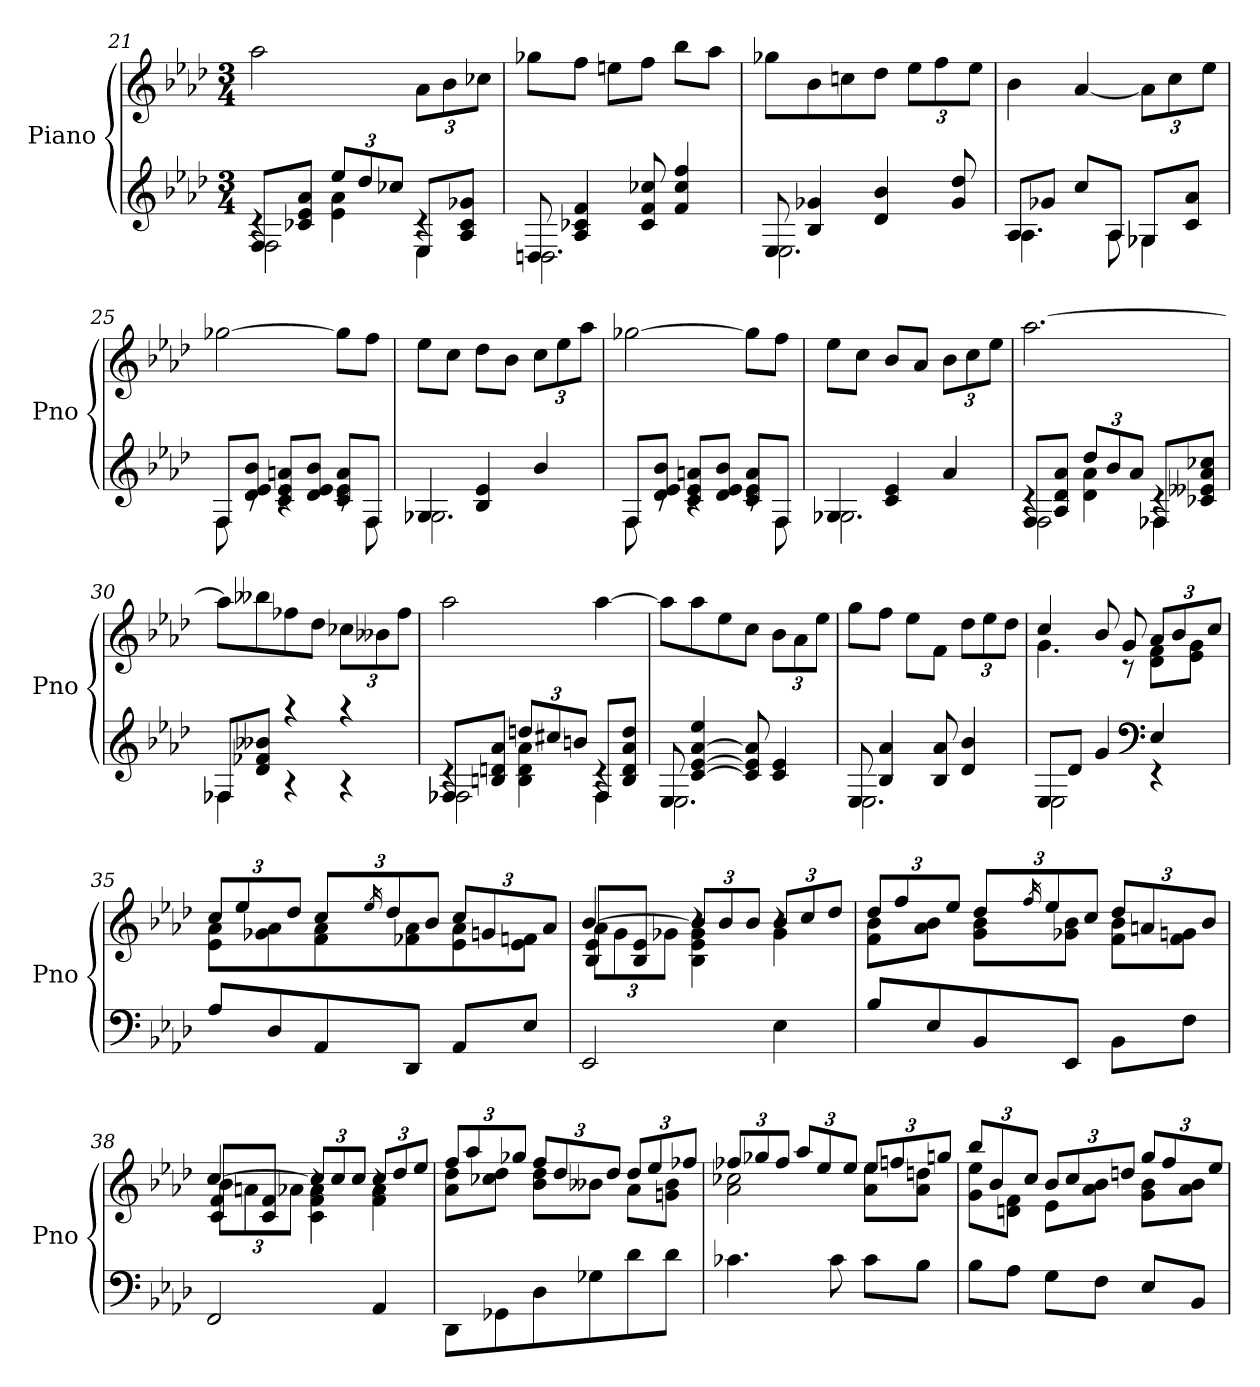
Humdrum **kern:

**kern	**kern
*part1	*part1
*staff2	*staff1
*I"Piano	*
*I'Pno	*
*clefG2	*clefG2
*k[b-e-a-d-]	*k[b-e-a-d-]
*A-:	*A-:
*M3/4	*M3/4
=21	=21
*^	*
*	*^	*
8FL	4rc	2F\	2aa-
8c-X 8e- 8a-J	.	.	.
12ee-L	4e- 4a-	.	.
12dd-	.	.	.
12cc-XJ	.	.	.
8E-L	4rc	4E-\	12a-L
.	.	.	12b-
8A- 8c- 8g-XJ	.	.	.
.	.	.	12cc-XJ
*	*v	*v	*
=22	=22	=22
8Dn	2.D	8gg-XL
4A- 4c-X 4f	.	8ffJ
.	.	8eenL
8c- 8f 8cc-X	.	8ffJ
4f 4cc- 4ff	.	8bb-L
.	.	8aa-J
=23	=23	=23
8E-	2.E-	8gg-XL
4B- 4g-X	.	8b-
.	.	8ccn
4d- 4b-	.	8dd-J
.	.	12ee-L
.	.	12ff
8g- 8dd-	.	.
.	.	12ee-J
=24	=24	=24
8A-L	4.A-	4b-
8g-XJ	.	.
8ccL	.	[4a-
8A-J	8A-	.
8G-XL	4G-X	12a-L]
.	.	12cc
8c 8a-J	.	.
.	.	12ee-J
=25	=25	=25
8FL	8F	[2gg-X
8d- 8e- 8b-J	8rc	.
8c 8e- 8anL	4rc	.
8d- 8e- 8b-J	.	.
8c 8e- 8aL	8rc	8gg-L]
8FJ	8F	8ffJ
=26	=26	=26
4G-X	2.G-X	8ee-L
.	.	8ccJ
4B- 4e-	.	8dd-L
.	.	8b-J
4b-	.	12ccL
.	.	12ee-
.	.	12aa-J
=27	=27	=27
8FL	8F	[2gg-X
8d- 8e- 8b-J	8rc	.
8c 8e- 8anL	4rc	.
8d- 8e- 8b-J	.	.
8c 8e- 8aL	8rc	8gg-L]
8FJ	8F	8ffJ
=28	=28	=28
4G-X	2.G-X	8ee-L
.	.	8ccJ
4c 4e-	.	8b-L
.	.	8a-J
4a-	.	12b-L
.	.	12cc
.	.	12ee-J
=29	=29	=29
*	*^	*
8FL	4rc	2F\	[2.aa-
8A- 8d- 8a-J	.	.	.
12dd-L	4d- 4a-	.	.
12b-	.	.	.
12a-J	.	.	.
8F-XL	4rc	4F-X\	.
8c-X 8e--X 8a- 8cc-XJ	.	.	.
*	*v	*v	*
=30	=30	=30
8F-XL	4F-X	8aa-L]
8d- 8f-X 8b--XJ	.	8bb--X
4raa	4r	8ff-X
.	.	8dd-J
4raa	4r	12cc-XL
.	.	12b--X
.	.	12ff-J
=31	=31	=31
*	*^	*
8F-XL	4rc	2F-X\	2aa-
8Bn 8dn 8a-J	.	.	.
12ddnL	4B 4d 4a-	.	.
12cc#X	.	.	.
12bnJ	.	.	.
8F-L	4rc	4F-\	[4aa-
8B 8d 8a- 8ddJ	.	.	.
*	*v	*v	*
=32	=32	=32
8E-	2.E-	8aa-L]
[4c [4e- [4a- 4ee-	.	8aa-
.	.	8ee-
8c] 8e-] 8a-]	.	8ccJ
4c 4e-	.	12b-L
.	.	12a-
.	.	12ee-J
=33	=33	=33
8E-	2.E-	8ggL
4B- 4a-	.	8ffJ
.	.	8ee-L
8B- 8a-	.	8fJ
4d- 4b-	.	12dd-L
.	.	12ee-
.	.	12dd-J
=34	=34	=34
*	*	*^
8E-L	2E-	4cc	4.g
8d-J	.	.	.
4g	.	8b-	.
.	.	8g	8rc
*clefF4	*	*	*
4E-	4rEE	12a-L	8d- 8fL
.	.	12b-	.
.	.	.	8e- 8gJ
.	.	12ccJ	.
*v	*v	*	*
=35	=35	=35
8A-L	12ccL	8e- 8a-L
.	12ee-	.
8D-	.	8g-X 8a-
.	12dd-J	.
8AA-	12ccL	8f 8a-
.	16qee-/	.
.	12dd-	.
8DD-J	.	8f-X 8a-
.	12b-J	.
8AA-L	12ccL	8e- 8a-
.	12gn	.
8E-J	.	8e- 8fnJ
.	12a-J	.
=36	=36	=36
*	*	*^
2EE-	[4b-	12a-L	8B-/ 8e-/L
.	.	12g	.
.	.	.	8B-/ 8e-/J
.	.	12g-XJ	.
.	12b-L]	4B- 4e- 4g-	4r
.	12b-	.	.
.	12b-J	.	.
4E-	12b-L	4g-	4r
.	12cc	.	.
.	12dd-J	.	.
*	*	*v	*v
=37	=37	=37
8B-L	12dd-L	8f 8b-L
.	12ff	.
8E-	.	8a- 8b-J
.	12ee-J	.
8BB-	12dd-L	8g 8b-L
.	16qff/	.
.	12ee-	.
8EE-J	.	8g-X 8b-J
.	12ccJ	.
8BB-L	12dd-L	8f 8b-L
.	12an	.
8FJ	.	8f 8gnJ
.	12b-J	.
=38	=38	=38
*	*	*^
2FF	[4cc	12b-L	8c/ 8f/L
.	.	12an	.
.	.	.	8c/ 8f/J
.	.	12a-XJ	.
.	12ccL]	4c 4f 4a-	4r
.	12cc	.	.
.	12ccJ	.	.
4AA-	12ccL	4f 4a-	4r
.	12dd-	.	.
.	12ee-J	.	.
*	*	*v	*v
=39	=39	=39
8DD-L	12ffL	8a- 8dd-L
.	12aa-	.
8GG-X	.	8cc-X 8dd-J
.	12gg-XJ	.
8D-	12ffL	8b- 8dd-L
.	12dd-	.
8G-X	.	8b--XJ
.	12dd-J	.
8d-	12dd-L	8a-L
.	12ee-	.
8d-J	.	8gn 8b--J
.	12ff-XJ	.
=40	=40	=40
4.c-X	12ff-XL	2a- 2cc-X
.	12gg-X	.
.	12ff-J	.
.	12aa-L	.
.	12ee-	.
8c-	.	.
.	12ee-J	.
8c-L	12ee-L	8a- 8ee-L
.	12ffn	.
8B-J	.	8a- 8ddnJ
.	12ggnJ	.
=41	=41	=41
8B-L	12bb-L	8g 8ee-L
.	12b-	.
8A-J	.	8dn 8fJ
.	12ccJ	.
8GL	12b-L	8e-L
.	12cc	.
8FJ	.	8a- 8b-J
.	12ddnJ	.
8E-L	12ggL	8g 8b-L
.	12ff	.
8BB-J	.	8a- 8b-J
.	12ee-J	.
*	*v	*v
=	=
*-	*-
